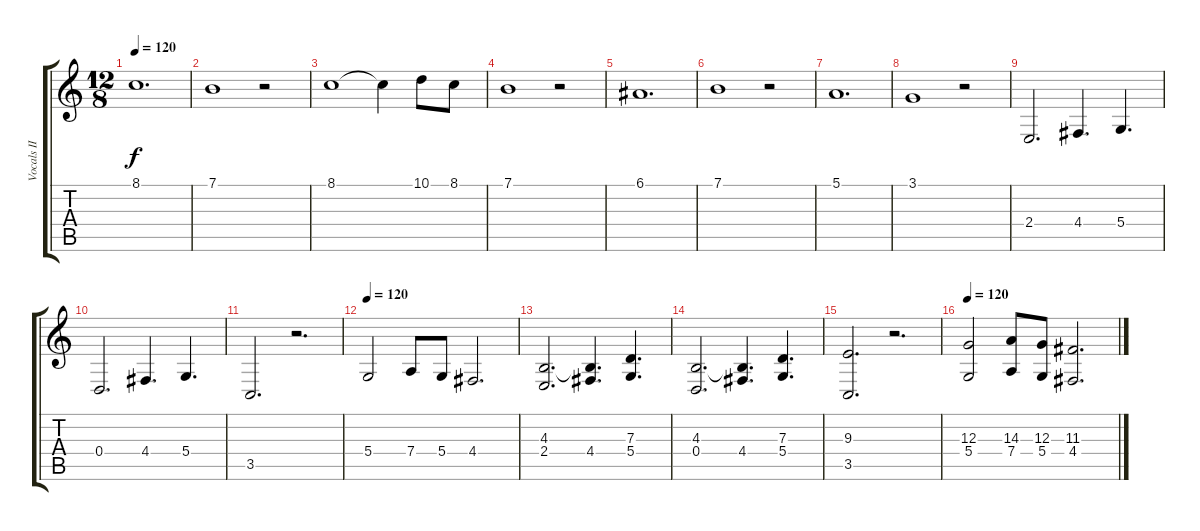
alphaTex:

\track ("Vocals II" "Vocals II") {instrument englishhorn}
\staff {score tabs}
\tuning (E4 B3 G3 D3 A2 E2) {hide}
\ts (12 8)
\tempo 120
\clef g2
\ks c
8.1.1{d dy f} |
7.1.1 r.2 |
8.1.1 8.1{t}.4 10.1.8 8.1.8 |
7.1.1 r.2 |
6.1.1{d} |
7.1.1 r.2 |
5.1.1{d} |
3.1.1 r.2 |
2.4.2{d} 4.4.4{d} 5.4.4{d} |
0.4.2{d} 4.4.4{d} 5.4.4{d} |
3.5.2{d} r.2{d} |
\tempo 120
5.4.2 7.4.8 5.4.8 4.4.2{d} |
(4.3 2.4).2{d} (4.3{t} 4.4).4{d} (7.3 5.4).4{d} |
(4.3 0.4).2{d} (4.3{t} 4.4).4{d} (7.3 5.4).4{d} |
(9.3 3.5).2{d} r.2{d} |
\tempo 120
(12.3 5.4).2 (14.3 7.4).8 (12.3 5.4).8 (11.3 4.4).2{d}
